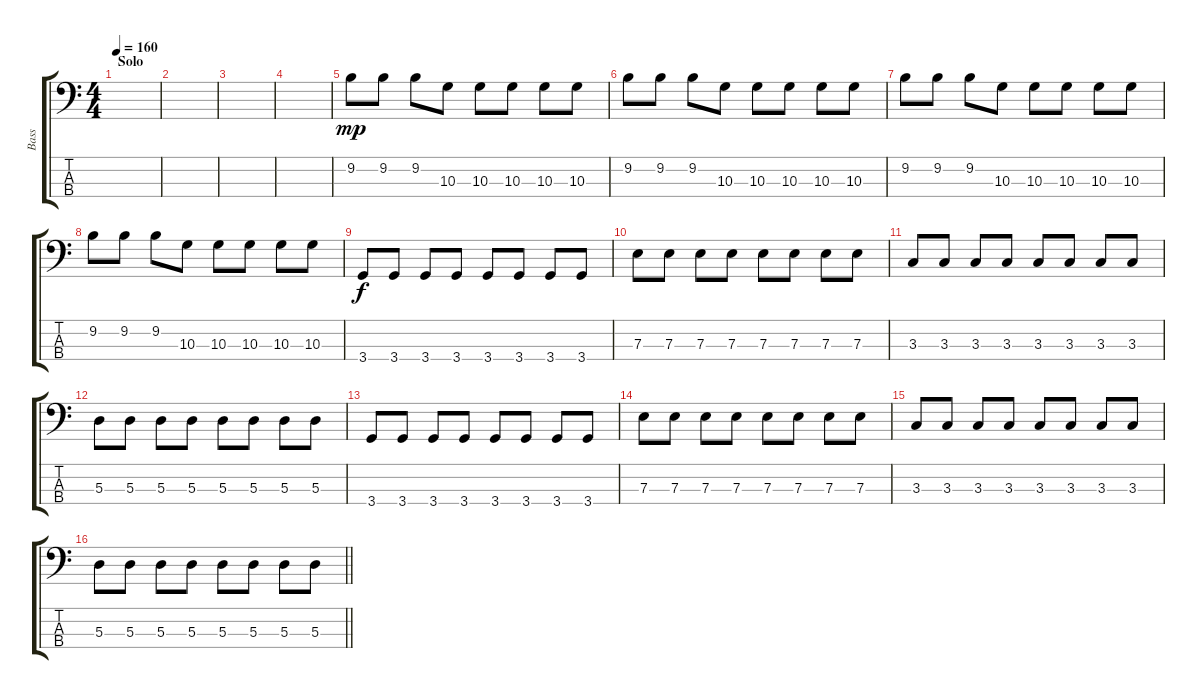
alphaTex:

\track ("Bass" "Bass") {instrument electricbassfinger}
\staff {score tabs}
\tuning (G2 D2 A1 E1) {hide}
\ts (4 4)
\section ("" "Solo")
\tempo 160
\clef f4
\ks c
|
|
|
|
9.2.8{dy mp} 9.2.8 9.2.8 10.3.8 10.3.8 10.3.8 10.3.8 10.3.8 |
9.2.8 9.2.8 9.2.8 10.3.8 10.3.8 10.3.8 10.3.8 10.3.8 |
9.2.8 9.2.8 9.2.8 10.3.8 10.3.8 10.3.8 10.3.8 10.3.8 |
9.2.8 9.2.8 9.2.8 10.3.8 10.3.8 10.3.8 10.3.8 10.3.8 |
3.4.8{dy f} 3.4.8 3.4.8 3.4.8 3.4.8 3.4.8 3.4.8 3.4.8 |
7.3.8 7.3.8 7.3.8 7.3.8 7.3.8 7.3.8 7.3.8 7.3.8 |
3.3.8 3.3.8 3.3.8 3.3.8 3.3.8 3.3.8 3.3.8 3.3.8 |
5.3.8 5.3.8 5.3.8 5.3.8 5.3.8 5.3.8 5.3.8 5.3.8 |
3.4.8 3.4.8 3.4.8 3.4.8 3.4.8 3.4.8 3.4.8 3.4.8 |
7.3.8 7.3.8 7.3.8 7.3.8 7.3.8 7.3.8 7.3.8 7.3.8 |
3.3.8 3.3.8 3.3.8 3.3.8 3.3.8 3.3.8 3.3.8 3.3.8 |
\barLineRight lightlight
5.3.8 5.3.8 5.3.8 5.3.8 5.3.8 5.3.8 5.3.8 5.3.8
